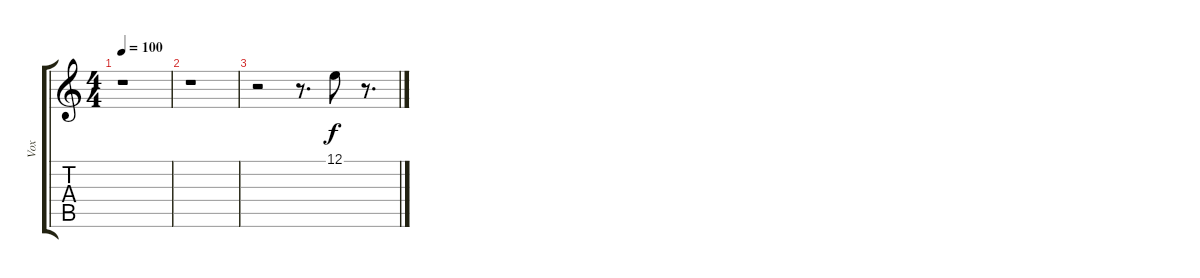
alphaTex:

\track ("Vox" "Vox") {instrument harmonica}
\staff {score tabs}
\tuning (E4 B3 G3 D3 A2 E2) {hide}
\ts (4 4)
\tempo 100
\clef g2
\ks c
r.1{dy f} |
r.1 |
r.2 r.8{d} 12.1.8 r.8{d}
